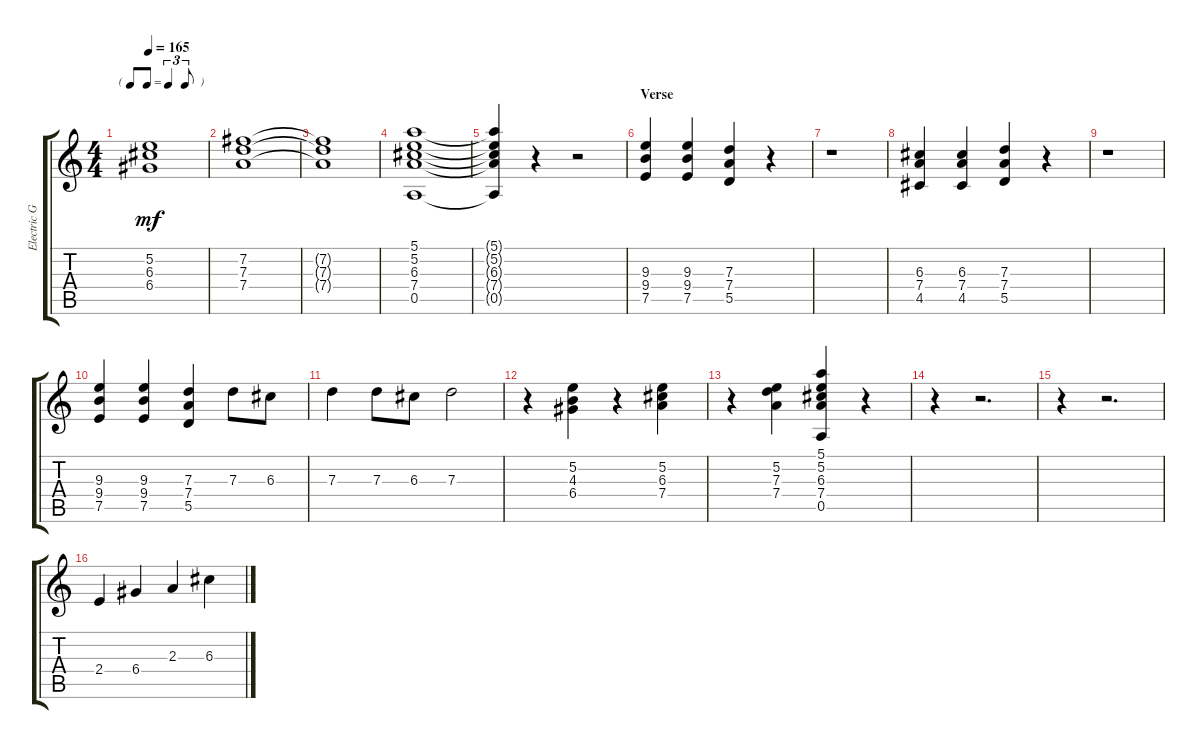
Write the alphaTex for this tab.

\track ("Electric Guitar" "Electric G") {instrument overdrivenguitar}
\staff {score tabs}
\tuning (E4 B3 G3 D3 A2 E2) {hide}
\ts (4 4)
\tf triplet8th
\tempo 165
\clef g2
\ks c
(5.2{t} 6.3{t} 6.4{t}).1{dy mf} |
(7.2 7.3 7.4).1 |
(7.2{t} 7.3{t} 7.4{t}).1 |
(5.1 5.2 6.3 7.4 0.5).1 |
(5.1{t} 5.2{t} 6.3{t} 7.4{t} 0.5{t}).4 r.4 r.2 |
\section ("" "Verse")
(9.3 9.4 7.5).4 (9.3 9.4 7.5).4 (7.3 7.4 5.5).4 r.4 |
r.1 |
(6.3 7.4 4.5).4 (6.3 7.4 4.5).4 (7.3 7.4 5.5).4 r.4 |
r.1 |
(9.3 9.4 7.5).4 (9.3 9.4 7.5).4 (7.3 7.4 5.5).4 7.3.8 6.3.8 |
7.3.4 7.3.8 6.3.8 7.3.2 |
r.4 (5.2 4.3 6.4).4 r.4 (5.2 6.3 7.4).4 |
r.4 (5.2 7.3 7.4).4 (5.1 5.2 6.3 7.4 0.5).4 r.4 |
r.4 r.2{d} |
r.4 r.2{d} |
2.4.4 6.4.4 2.3.4 6.3.4
